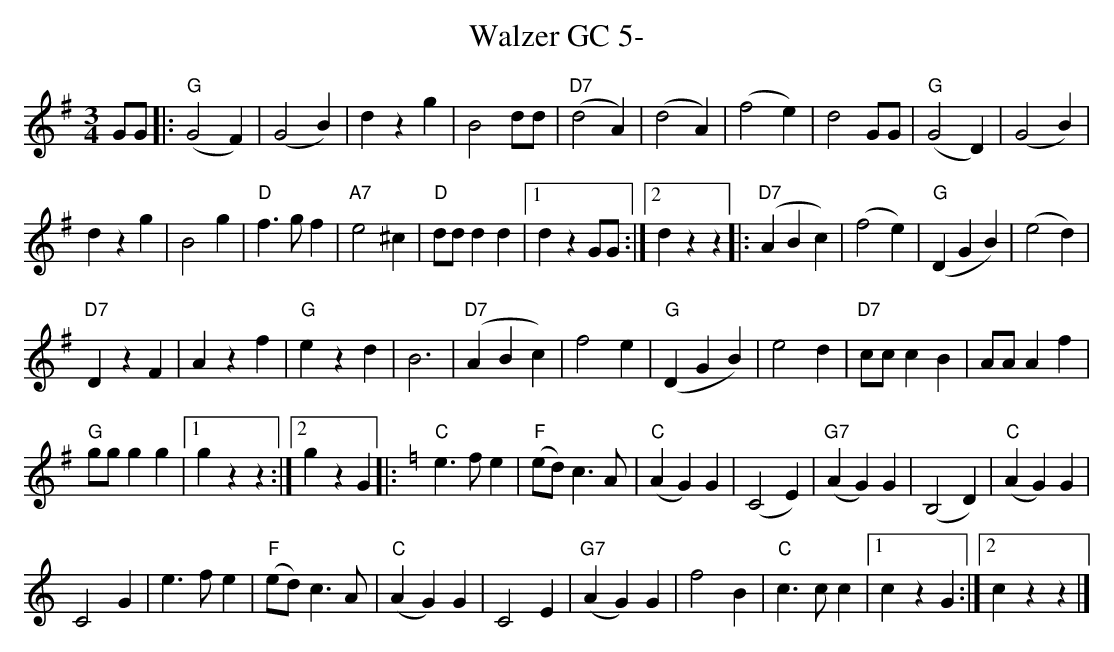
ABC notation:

X:1
T:Walzer GC 5-
M:3/4
L:1/4
K:Gmaj
G/2G/2 |: "G"(G2F) | (G2B) | dzg | B2d/2d/2 | "D7"(d2A) | (d2A) | (f2e) | d2 G/2G/2 | "G"(G2D) | (G2B) |
dzg | B2g | "D"f>gf | "A7"e2^c | "D"d/2d/2 dd |1 dzG/2G/2 :|2 dzz |: "D7"(ABc) | (f2e) | "G"(DGB) | (e2d) |
"D7"DzF | Azf | "G"ezd | B3 | "D7"(ABc) | f2e | "G"(DGB) | e2d | "D7"c/2c/2 cB | A/2A/2 Af |
"G"g/2g/2 gg |1 gzz :|2 gzG |: [K:Cmaj] "C"e>fe | "F"(e/2d/2) c>A | "C"(AG)G | (C2E) | "G7"(AG)G | (B,2D) | "C"(AG)G |
C2G | e>fe | "F"(e/2d/2) c>A | "C"(AG)G | C2E | "G7"(AG)G | f2B | "C"c>cc |1 czG :|2 czz |]
